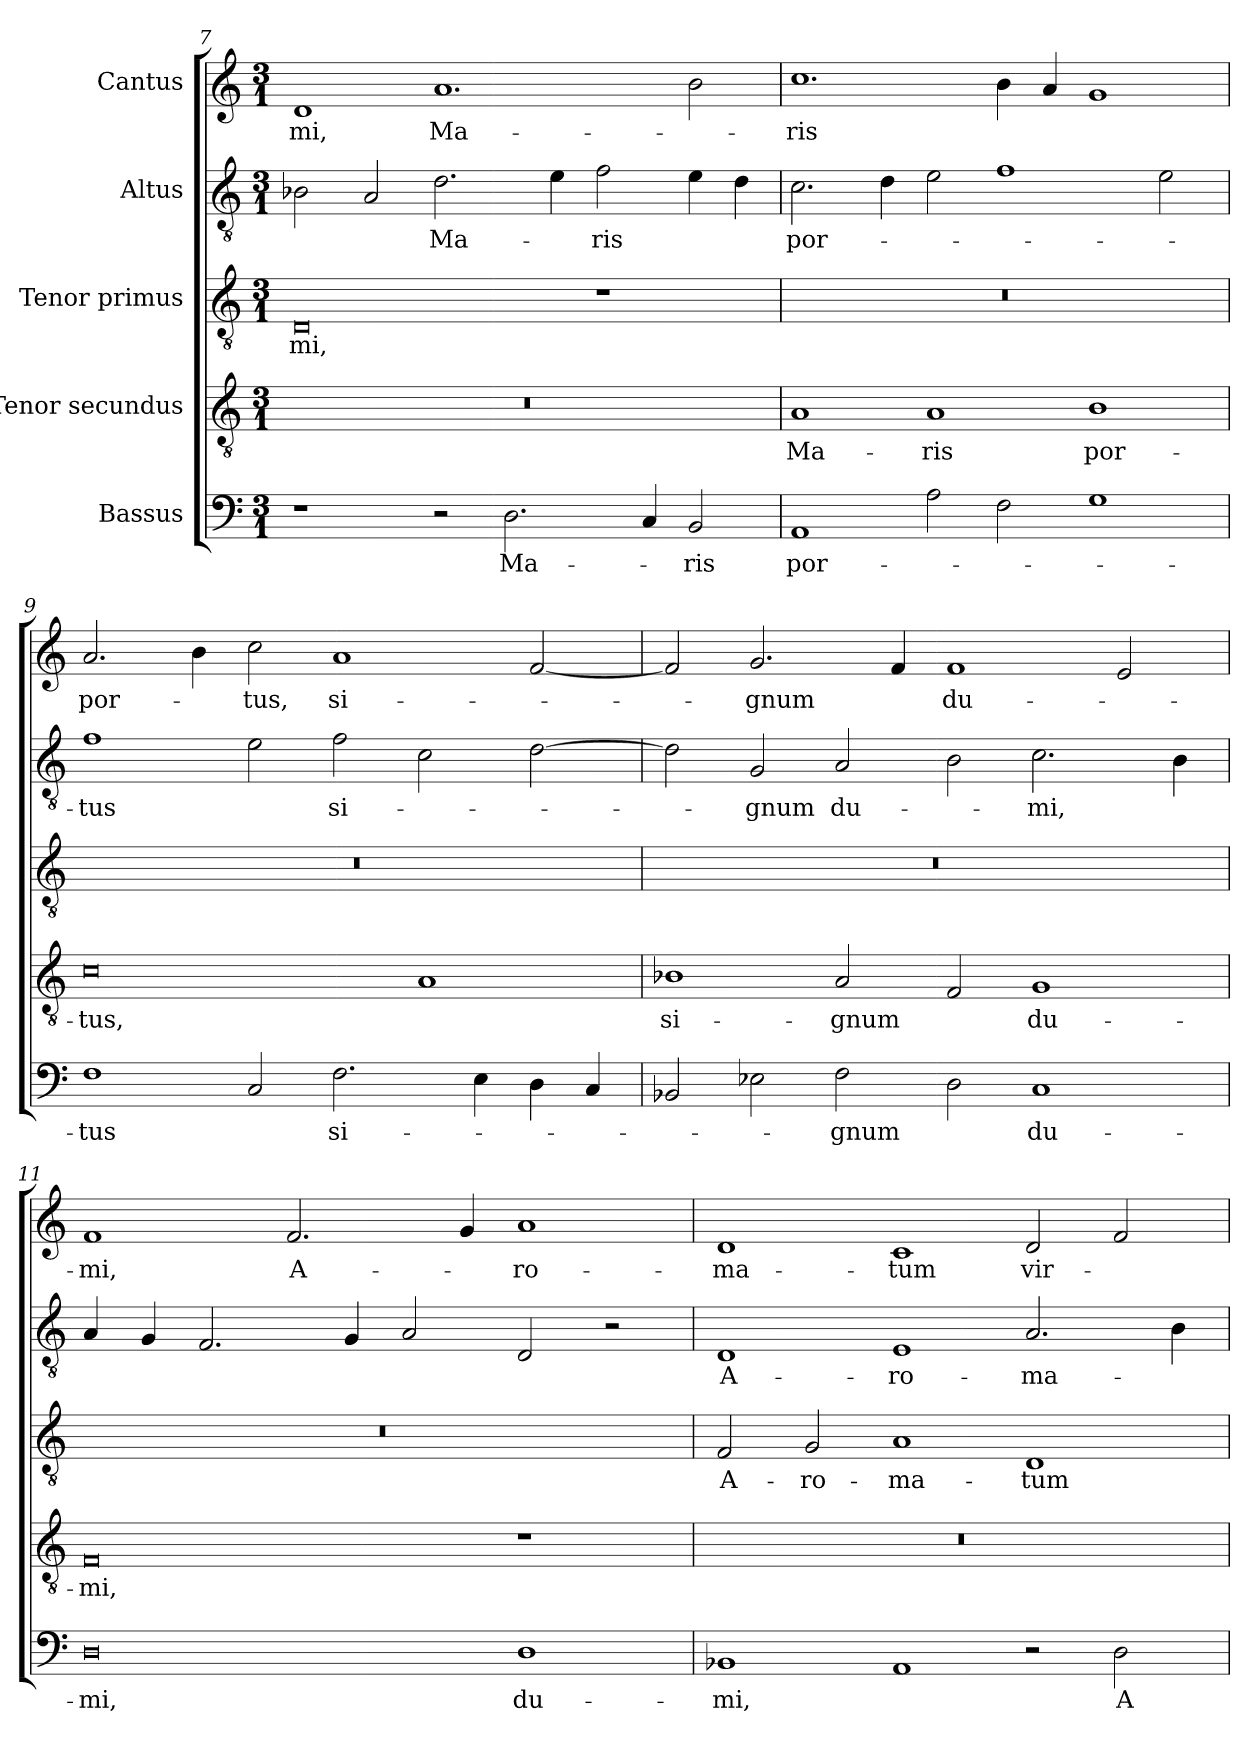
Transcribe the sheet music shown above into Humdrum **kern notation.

**kern	**text	**kern	**text	**kern	**text	**kern	**text	**kern	**text
*part5	*part5	*part4	*part4	*part3	*part3	*part2	*part2	*part1	*part1
*staff5	*staff5	*staff4	*staff4	*staff3	*staff3	*staff2	*staff2	*staff1	*staff1
*I"Bassus	*	*I"Tenor secundus	*	*I" Tenor primus	*	*I"Altus	*	*I"Cantus	*
*clefF4	*	*clefGv2	*	*clefGv2	*	*clefGv2	*	*clefG2	*
*k[]	*	*k[]	*	*k[]	*	*k[]	*	*k[]	*
*C:	*	*C:	*	*C:	*	*C:	*	*C:	*
*M3/1	*	*M3/1	*	*M3/1	*	*M3/1	*	*M3/1	*
=7	=7	=7	=7	=7	=7	=7	=7	=7	=7
!	!	!LO:N:vis=0	!	!	!	!	!	!	!
1r	.	0.r	.	0D/	-mi,	2B-X\	.	1d/	-mi,
.	.	.	.	.	.	2A/	.	.	.
!	!	!	!	!	!	!	!LO:LY:i	!	!
2r	.	.	.	.	.	2.d\	Ma-	1.a/	Ma-
!	!LO:LY:i	!	!	!	!	!	!	!	!
2.D\	Ma-	.	.	.	.	.	.	.	.
.	.	.	.	.	.	4e\	.	.	.
!	!	!	!	!	!	!	!LO:LY:i	!	!
.	.	.	.	1r	.	2f\	-ris	.	.
4C/	.	.	.	.	.	.	.	.	.
!	!LO:LY:i	!	!	!	!	!	!	!	!
2BB/	-ris	.	.	.	.	4e\	.	2b\	.
.	.	.	.	.	.	4d\	.	.	.
=8	=8	=8	=8	=8	=8	=8	=8	=8	=8
!	!LO:LY:i	!	!	!LO:N:vis=0	!	!	!LO:LY:i	!	!
1AA/	por-	1A/	Ma-	0.r	.	2.c\	por-	1.cc\	-ris
.	.	.	.	.	.	4d\	.	.	.
2A\	.	1A/	-ris	.	.	2e\	.	.	.
2F\	.	.	.	.	.	1f\	.	4b\	.
.	.	.	.	.	.	.	.	4a/	.
1G\	.	1B\	por-	.	.	.	.	1g/	.
.	.	.	.	.	.	2e\	.	.	.
=9	=9	=9	=9	=9	=9	=9	=9	=9	=9
!	!LO:LY:i	!	!	!LO:N:vis=0	!	!	!LO:LY:i	!	!
1F\	-tus	0c\	-tus,	0.r	.	1f\	-tus	2.a/	por-
.	.	.	.	.	.	.	.	4b\	.
2C/	.	.	.	.	.	2e\	.	2cc\	-tus,
!	!LO:LY:i	!	!	!	!	!	!LO:LY:i	!	!
2.F\	si-	.	.	.	.	2f\	si-	1a/	si-
.	.	1A/	.	.	.	2c\	.	.	.
4E\	.	.	.	.	.	.	.	.	.
4D\	.	.	.	.	.	[2d\	.	[2f/	.
4C/	.	.	.	.	.	.	.	.	.
=10	=10	=10	=10	=10	=10	=10	=10	=10	=10
!	!	!	!	!LO:N:vis=0	!	!	!	!	!
2BB-X/	.	1B-X\	si-	0.r	.	2d\]	.	2f/]	.
!	!	!	!	!	!	!	!LO:LY:i	!	!
2E-X\	.	.	.	.	.	2G/	-gnum	2.g/	-gnum
!	!LO:LY:i	!	!	!	!	!	!LO:LY:i	!	!
2F\	-gnum	2A/	-gnum	.	.	2A/	du-	.	.
.	.	.	.	.	.	.	.	4f/	.
2D\	.	2F/	.	.	.	2B\	.	1f/	du-
!	!LO:LY:i	!	!	!	!	!	!LO:LY:i	!	!
1C/	du-	1G/	du-	.	.	2.c\	-mi,	.	.
.	.	.	.	.	.	.	.	2e/	.
.	.	.	.	.	.	4B\	.	.	.
!!LO:PB:g=z
=11	=11	=11	=11	=11	=11	=11	=11	=11	=11
!	!LO:LY:i	!	!	!LO:N:vis=0	!	!	!	!	!
0D\	-mi,	0F/	-mi,	0.r	.	4A/	.	1f/	-mi,
.	.	.	.	.	.	4G/	.	.	.
.	.	.	.	.	.	2.F/	.	.	.
.	.	.	.	.	.	.	.	2.f/	A-
.	.	.	.	.	.	4G/	.	.	.
.	.	.	.	.	.	2A/	.	.	.
.	.	.	.	.	.	.	.	4g/	.
!	!LO:LY:i	!	!	!	!	!	!	!	!
1D\	du-	1r	.	.	.	2D/	.	1a/	-ro-
.	.	.	.	.	.	2r	.	.	.
=12	=12	=12	=12	=12	=12	=12	=12	=12	=12
!	!LO:LY:i	!LO:N:vis=0	!	!	!	!	!LO:LY:i	!	!
1BB-X/	-mi,	0.r	.	2F/	A-	1D/	A-	1d/	-ma-
.	.	.	.	2G/	-ro-	.	.	.	.
!	!	!	!	!	!	!	!LO:LY:i	!	!
1AA/	.	.	.	1A/	-ma-	1E/	-ro-	1c/	-tum
!	!	!	!	!	!	!	!LO:LY:i	!	!
2r	.	.	.	1D/	-tum	2.A/	-ma-	2d/	vir-
!	!LO:LY:i	!	!	!	!	!	!	!	!
2D\	A-	.	.	.	.	.	.	2f/	.
.	.	.	.	.	.	4B\	.	.	.
=	=	=	=	=	=	=	=	=	=
*-	*-	*-	*-	*-	*-	*-	*-	*-	*-
